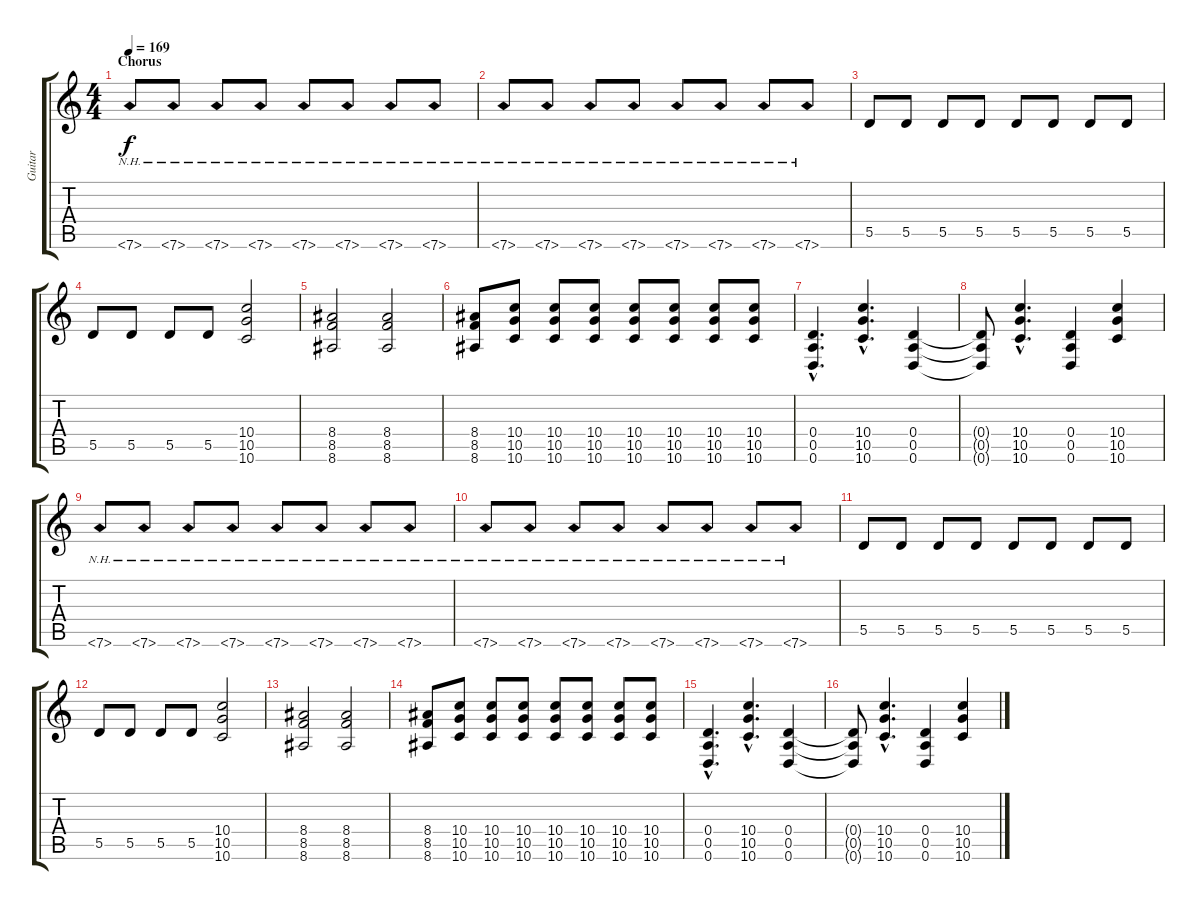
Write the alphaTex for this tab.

\track ("Guitar" "Guitar") {instrument distortionguitar}
\staff {score tabs}
\tuning (E4 B3 G3 D3 A2 D2) {hide}
\ts (4 4)
\section ("" "Chorus")
\tempo 169
\clef g2
\ks c
7.6{nh}.8{dy f} 7.6{nh}.8 7.6{nh}.8 7.6{nh}.8 7.6{nh}.8 7.6{nh}.8 7.6{nh}.8 7.6{nh}.8 |
7.6{nh}.8 7.6{nh}.8 7.6{nh}.8 7.6{nh}.8 7.6{nh}.8 7.6{nh}.8 7.6{nh}.8 7.6{nh}.8 |
5.5.8 5.5.8 5.5.8 5.5.8 5.5.8 5.5.8 5.5.8 5.5.8 |
5.5.8 5.5.8 5.5.8 5.5.8 (10.4 10.5 10.6).2 |
(8.4 8.5 8.6).2 (8.4 8.5 8.6).2 |
(8.4 8.5 8.6).8 (10.4 10.5 10.6).8 (10.4 10.5 10.6).8 (10.4 10.5 10.6).8 (10.4 10.5 10.6).8 (10.4 10.5 10.6).8 (10.4 10.5 10.6).8 (10.4 10.5 10.6).8 |
(0.4{hac} 0.5{hac} 0.6{hac}).4{d} (10.4{hac} 10.5{hac} 10.6{hac}).4{d} (0.4 0.5 0.6).4 |
(0.4{t} 0.5{t} 0.6{t}).8 (10.4{hac} 10.5{hac} 10.6{hac}).4{d} (0.4 0.5 0.6).4 (10.4 10.5 10.6).4 |
7.6{nh}.8 7.6{nh}.8 7.6{nh}.8 7.6{nh}.8 7.6{nh}.8 7.6{nh}.8 7.6{nh}.8 7.6{nh}.8 |
7.6{nh}.8 7.6{nh}.8 7.6{nh}.8 7.6{nh}.8 7.6{nh}.8 7.6{nh}.8 7.6{nh}.8 7.6{nh}.8 |
5.5.8 5.5.8 5.5.8 5.5.8 5.5.8 5.5.8 5.5.8 5.5.8 |
5.5.8 5.5.8 5.5.8 5.5.8 (10.4 10.5 10.6).2 |
(8.4 8.5 8.6).2 (8.4 8.5 8.6).2 |
(8.4 8.5 8.6).8 (10.4 10.5 10.6).8 (10.4 10.5 10.6).8 (10.4 10.5 10.6).8 (10.4 10.5 10.6).8 (10.4 10.5 10.6).8 (10.4 10.5 10.6).8 (10.4 10.5 10.6).8 |
(0.4{hac} 0.5{hac} 0.6{hac}).4{d} (10.4{hac} 10.5{hac} 10.6{hac}).4{d} (0.4 0.5 0.6).4 |
(0.4{t} 0.5{t} 0.6{t}).8 (10.4{hac} 10.5{hac} 10.6{hac}).4{d} (0.4 0.5 0.6).4 (10.4 10.5 10.6).4
